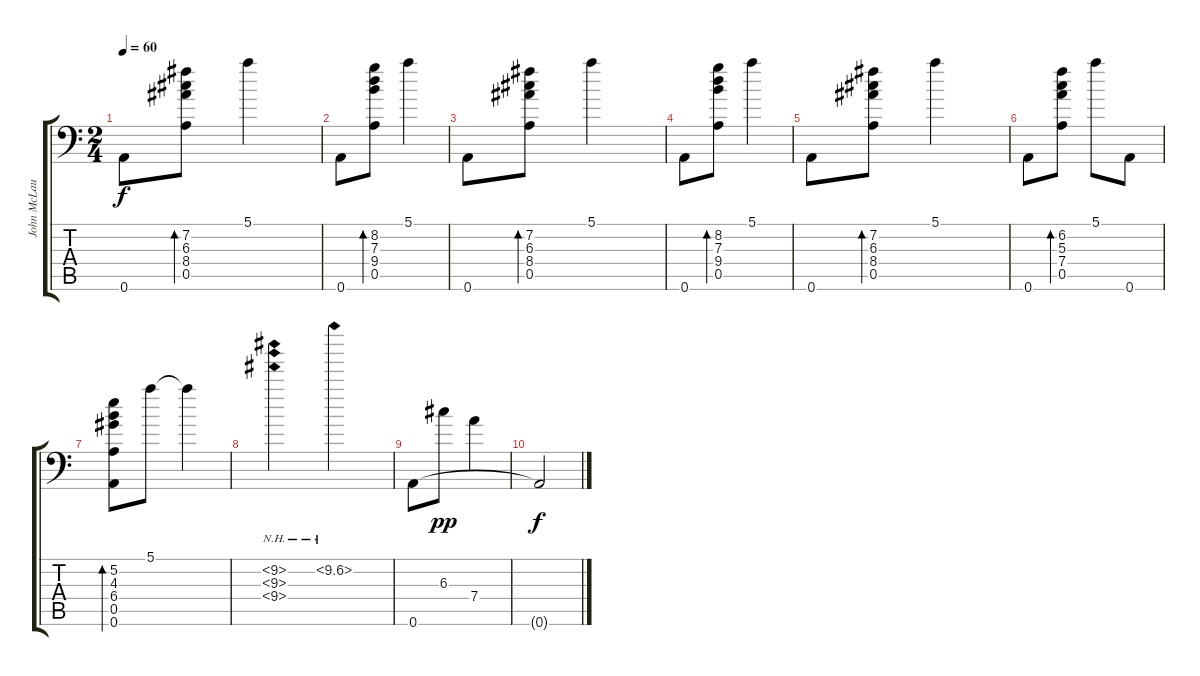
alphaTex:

\track ("John McLaughlin" "John McLau") {instrument electricguitarclean}
\staff {score tabs}
\tuning (E4 B3 G3 D3 A2 A1) {hide}
\ts (2 4)
\tempo 60
\clef f4
\ks c
0.6.8{dy f} (7.2 6.3 8.4 0.5).8{bd 480} 5.1.4 |
0.6.8 (8.2 7.3 9.4 0.5).8{bd 480} 5.1.4 |
0.6.8 (7.2 6.3 8.4 0.5).8{bd 480} 5.1.4 |
0.6.8 (8.2 7.3 9.4 0.5).8{bd 480} 5.1.4 |
0.6.8 (7.2 6.3 8.4 0.5).8{bd 480} 5.1.4 |
0.6.8 (6.2 5.3 7.4 0.5).8{bd 480} 5.1.8 0.6.8 |
(5.2 4.3 6.4 0.5 0.6).8{bd 480} 5.1.8 5.1{t}.4 |
(9.2{nh} 9.3{nh} 9.4{nh}).4 10.2{nh}.4 |
0.6.8 6.3.8{dy pp} 7.4.4 |
0.6{t}.2{dy f}
